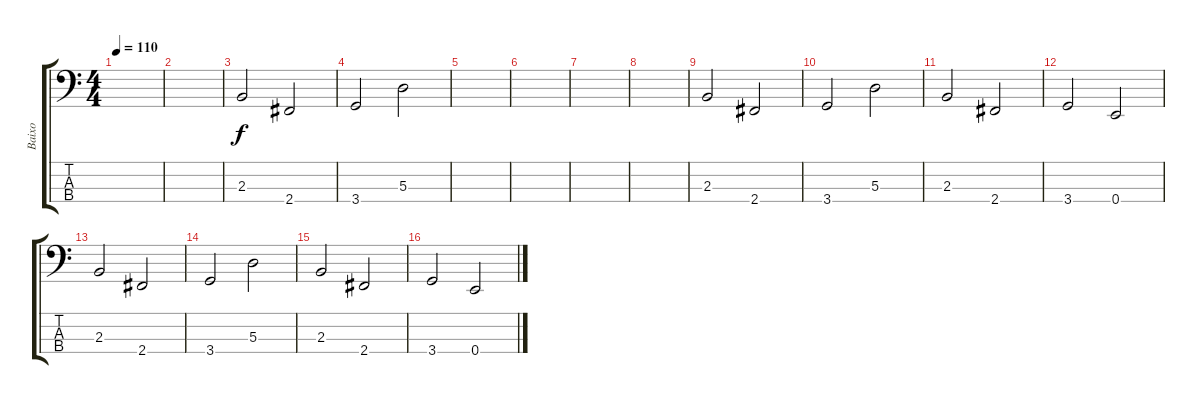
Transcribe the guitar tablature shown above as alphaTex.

\track ("Baixo" "Baixo") {instrument synthbass2}
\staff {score tabs}
\tuning (G2 D2 A1 E1) {hide}
\ts (4 4)
\tempo 110
\clef f4
\ks c
|
|
2.3.2 2.4.2 |
3.4.2 5.3.2 |
|
|
|
|
2.3.2 2.4.2 |
3.4.2 5.3.2 |
2.3.2 2.4.2 |
3.4.2 0.4.2 |
2.3.2 2.4.2 |
3.4.2 5.3.2 |
2.3.2 2.4.2 |
3.4.2 0.4.2
